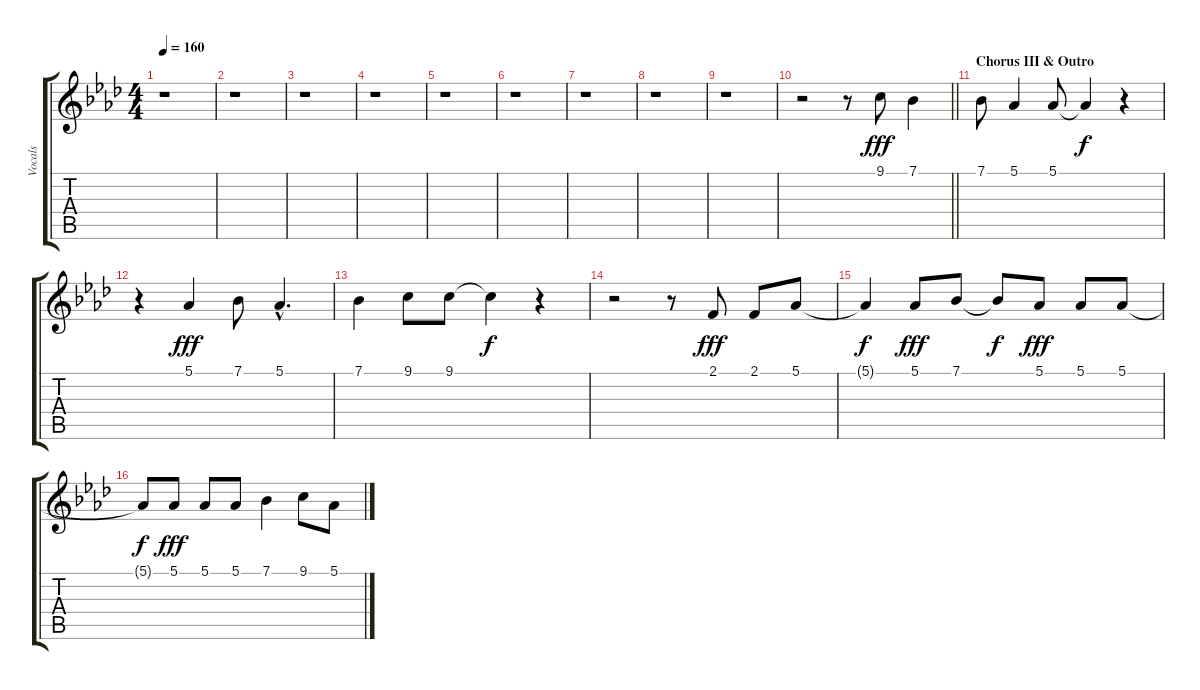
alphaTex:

\track ("Vocals" "Vocals") {instrument lead6voice}
\staff {score tabs}
\tuning (Eb4 Bb3 Gb3 Db3 Ab2 Db2) {hide}
\ts (4 4)
\tempo 160
\clef g2
\ks ab
r.1{dy fff} |
r.1 |
r.1 |
r.1 |
r.1 |
r.1 |
r.1 |
r.1 |
r.1 |
\barLineRight lightlight
r.2 r.8 9.1.8 7.1.4 |
\section ("" "Chorus III & Outro")
7.1.8 5.1.4 5.1.8 5.1{t}.4{dy f} r.4 |
r.4 5.1.4{dy fff} 7.1.8 5.1{hac}.4{d} |
7.1.4 9.1.8 9.1.8 9.1{t}.4{dy f} r.4 |
r.2 r.8 2.1.8{dy fff} 2.1.8 5.1.8 |
5.1{t}.4{dy f} 5.1.8{dy fff} 7.1.8 7.1{t}.8{dy f} 5.1.8{dy fff} 5.1.8 5.1.8 |
5.1{t}.8{dy f} 5.1.8{dy fff} 5.1.8 5.1.8 7.1.4 9.1.8 5.1.8
